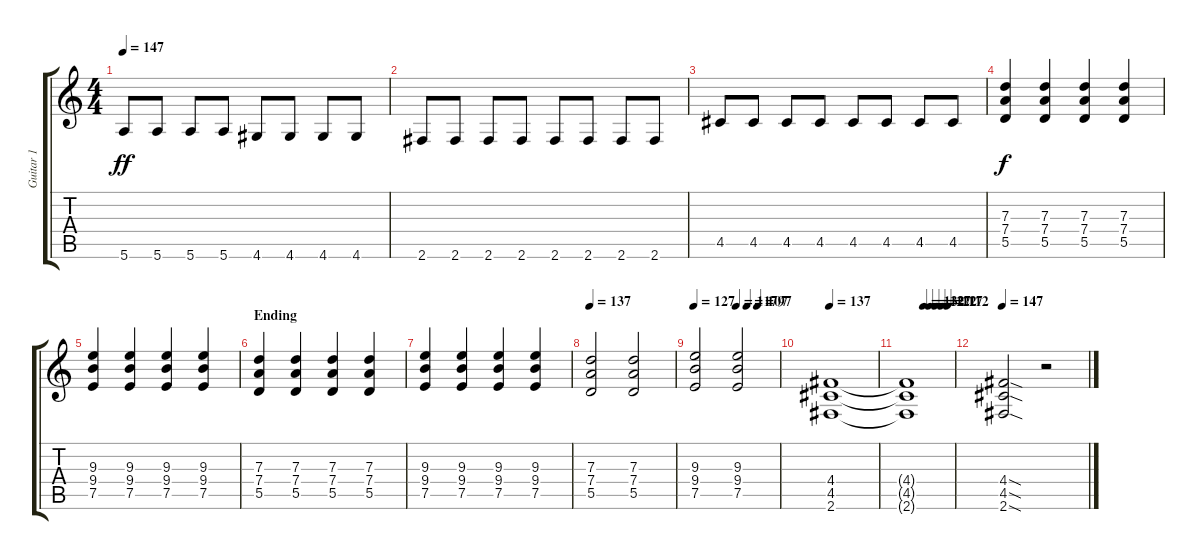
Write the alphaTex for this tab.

\track ("Guitar 1" "Guitar 1") {instrument distortionguitar}
\staff {score tabs}
\tuning (E4 B3 G3 D3 A2 E2) {hide}
\ts (4 4)
\tempo 147
\clef g2
\ks c
5.6.8{dy ff} 5.6.8 5.6.8 5.6.8 4.6.8 4.6.8 4.6.8 4.6.8 |
2.6.8 2.6.8 2.6.8 2.6.8 2.6.8 2.6.8 2.6.8 2.6.8 |
4.5.8 4.5.8 4.5.8 4.5.8 4.5.8 4.5.8 4.5.8 4.5.8 |
(7.3 7.4 5.5).4{dy f volume 13} (7.3 7.4 5.5).4 (7.3 7.4 5.5).4 (7.3 7.4 5.5).4 |
(9.3 9.4 7.5).4 (9.3 9.4 7.5).4 (9.3 9.4 7.5).4 (9.3 9.4 7.5).4 |
\section ("" "Ending")
(7.3 7.4 5.5).4 (7.3 7.4 5.5).4 (7.3 7.4 5.5).4 (7.3 7.4 5.5).4 |
(9.3 9.4 7.5).4 (9.3 9.4 7.5).4 (9.3 9.4 7.5).4 (9.3 9.4 7.5).4 |
\tempo 137
(7.3 7.4 5.5).2 (7.3 7.4 5.5).2 |
\tempo 127
\tempo (117 0.5)
\tempo (107 0.625)
\tempo (97 0.75)
(9.3 9.4 7.5).2 (9.3 9.4 7.5).2 |
\tempo 137
(4.4 4.5 2.6).1{volume 16} |
\tempo (132 0.375)
\tempo (127 0.5)
\tempo (122 0.625)
\tempo (117 0.75)
\tempo (112 0.875)
(4.4{t} 4.5{t} 2.6{t}).1 |
\tempo 147
(4.4{sod} 4.5{sod} 2.6{sod}).2 r.2
